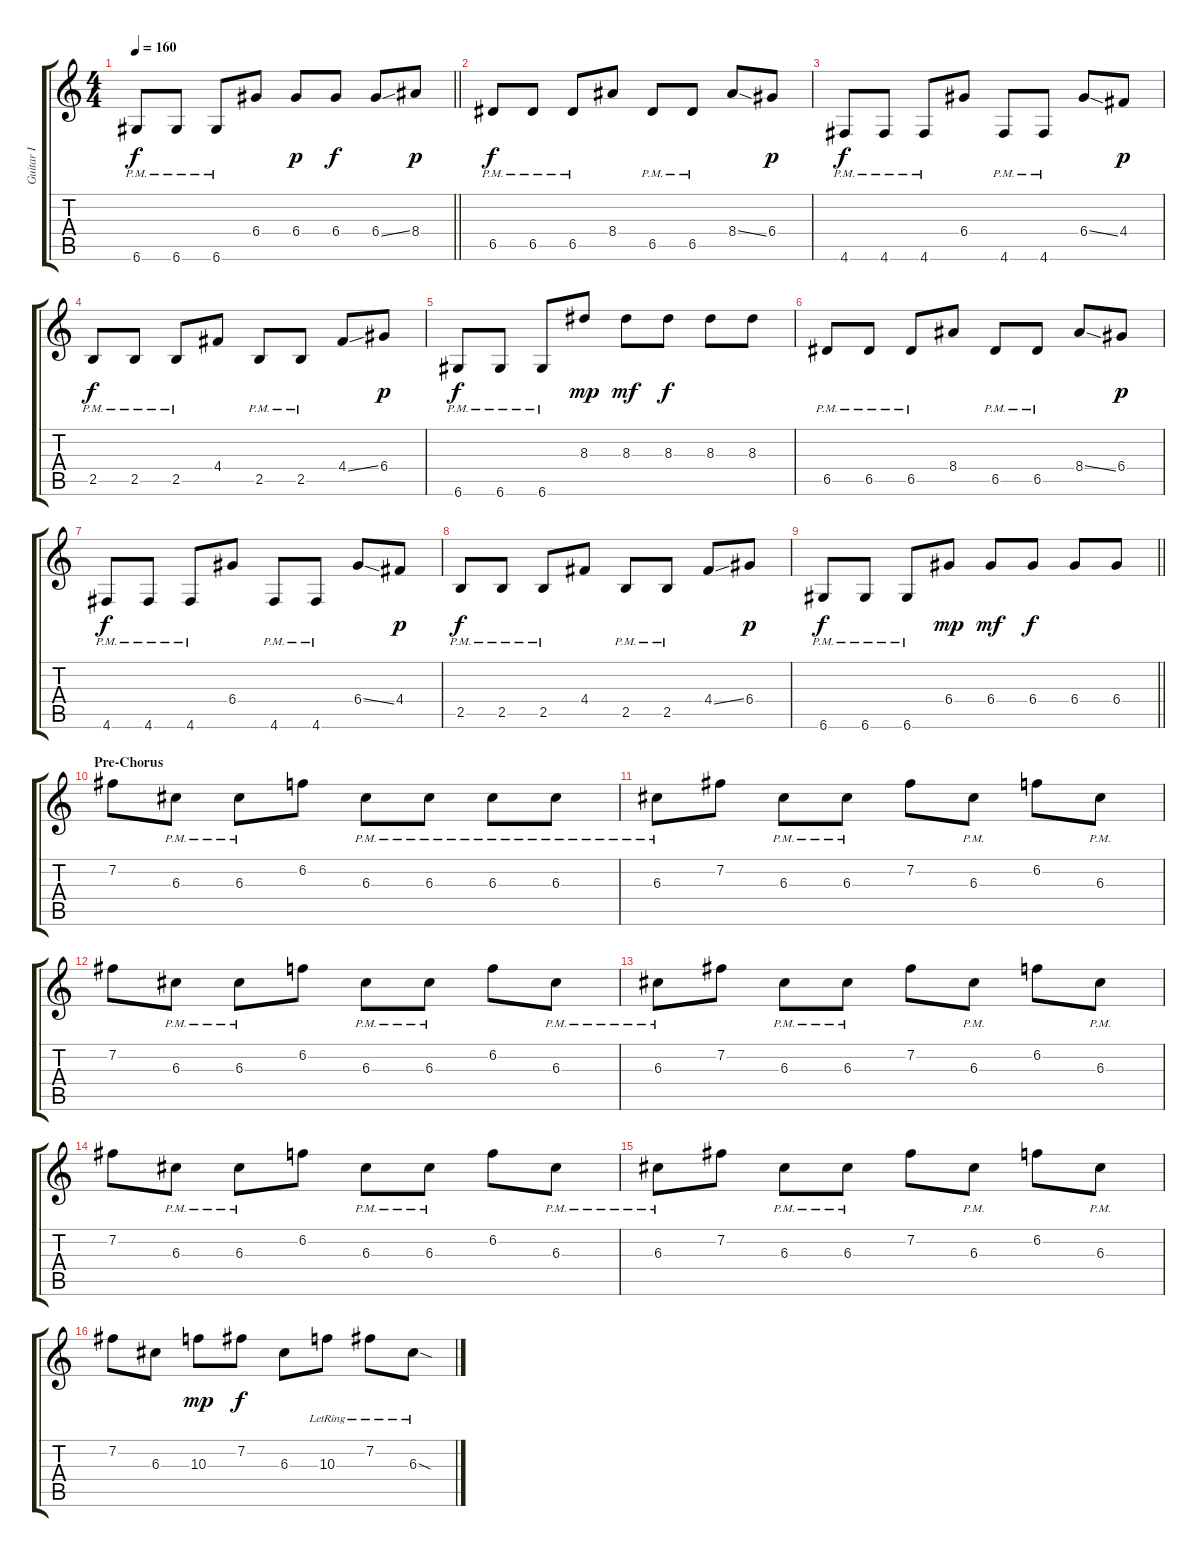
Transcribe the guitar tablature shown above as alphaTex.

\track ("Guitar I" "Guitar I") {instrument distortionguitar}
\staff {score tabs}
\tuning (E4 B3 G3 D3 A2 D2) {hide}
\ts (4 4)
\tempo 160
\clef g2
\barLineRight lightlight
\ks c
6.6{pm}.8{dy f} 6.6{pm}.8 6.6{pm}.8 6.4.8 6.4.8{dy p} 6.4.8{dy f} 6.4{ss}.8 8.4.8{dy p} |
6.5{pm}.8{dy f} 6.5{pm}.8 6.5{pm}.8 8.4.8 6.5{pm}.8 6.5{pm}.8 8.4{ss}.8 6.4.8{dy p} |
4.6{pm}.8{dy f} 4.6{pm}.8 4.6{pm}.8 6.4.8 4.6{pm}.8 4.6{pm}.8 6.4{ss}.8 4.4.8{dy p} |
2.5{pm}.8{dy f} 2.5{pm}.8 2.5{pm}.8 4.4.8 2.5{pm}.8 2.5{pm}.8 4.4{ss}.8 6.4.8{dy p} |
6.6{pm}.8{dy f} 6.6{pm}.8 6.6{pm}.8 8.3.8{dy mp} 8.3.8{dy mf} 8.3.8{dy f} 8.3.8 8.3.8 |
6.5{pm}.8 6.5{pm}.8 6.5{pm}.8 8.4.8 6.5{pm}.8 6.5{pm}.8 8.4{ss}.8 6.4.8{dy p} |
4.6{pm}.8{dy f} 4.6{pm}.8 4.6{pm}.8 6.4.8 4.6{pm}.8 4.6{pm}.8 6.4{ss}.8 4.4.8{dy p} |
2.5{pm}.8{dy f} 2.5{pm}.8 2.5{pm}.8 4.4.8 2.5{pm}.8 2.5{pm}.8 4.4{ss}.8 6.4.8{dy p} |
\barLineRight lightlight
6.6{pm}.8{dy f} 6.6{pm}.8 6.6{pm}.8 6.4.8{dy mp} 6.4.8{dy mf} 6.4.8{dy f} 6.4.8 6.4.8 |
\section ("" "Pre-Chorus")
7.2.8{volume 8 instrument distortionguitar} 6.3{pm}.8 6.3{pm}.8 6.2.8 6.3{pm}.8 6.3{pm}.8 6.3{pm}.8 6.3{pm}.8 |
6.3{pm}.8 7.2.8 6.3{pm}.8 6.3{pm}.8 7.2.8 6.3{pm}.8 6.2.8 6.3{pm}.8 |
7.2.8 6.3{pm}.8 6.3{pm}.8 6.2.8 6.3{pm}.8 6.3{pm}.8 6.2.8 6.3{pm}.8 |
6.3{pm}.8 7.2.8 6.3{pm}.8 6.3{pm}.8 7.2.8 6.3{pm}.8 6.2.8 6.3{pm}.8 |
7.2.8 6.3{pm}.8 6.3{pm}.8 6.2.8 6.3{pm}.8 6.3{pm}.8 6.2.8 6.3{pm}.8 |
6.3{pm}.8 7.2.8 6.3{pm}.8 6.3{pm}.8 7.2.8 6.3{pm}.8 6.2.8 6.3{pm}.8 |
7.2.8 6.3.8 10.3.8{dy mp} 7.2.8{dy f} 6.3.8 10.3{lr}.8 7.2{lr}.8 6.3{sod lr}.8
